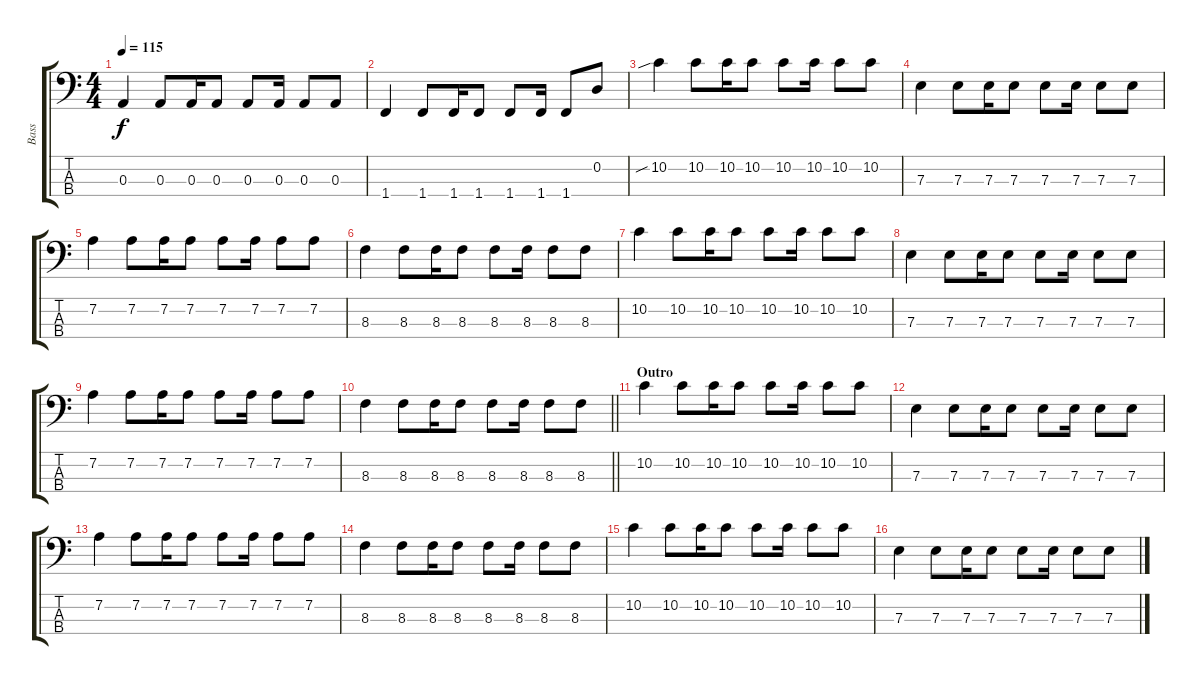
\track ("Bass" "Bass") {instrument electricbasspick}
\staff {score tabs}
\tuning (G2 D2 A1 E1) {hide}
\ts (4 4)
\tempo 115
\clef f4
\ks c
0.3.4{dy f} 0.3.8 0.3.16 0.3.8 0.3.8 0.3.16 0.3.8 0.3.8 |
1.4.4 1.4.8 1.4.16 1.4.8 1.4.8 1.4.16 1.4.8 0.2.8 |
10.2{sib}.4 10.2.8 10.2.16 10.2.8 10.2.8 10.2.16 10.2.8 10.2.8 |
7.3.4 7.3.8 7.3.16 7.3.8 7.3.8 7.3.16 7.3.8 7.3.8 |
7.2.4 7.2.8 7.2.16 7.2.8 7.2.8 7.2.16 7.2.8 7.2.8 |
8.3.4 8.3.8 8.3.16 8.3.8 8.3.8 8.3.16 8.3.8 8.3.8 |
10.2.4 10.2.8 10.2.16 10.2.8 10.2.8 10.2.16 10.2.8 10.2.8 |
7.3.4 7.3.8 7.3.16 7.3.8 7.3.8 7.3.16 7.3.8 7.3.8 |
7.2.4 7.2.8 7.2.16 7.2.8 7.2.8 7.2.16 7.2.8 7.2.8 |
\barLineRight lightlight
8.3.4 8.3.8 8.3.16 8.3.8 8.3.8 8.3.16 8.3.8 8.3.8 |
\section ("" "Outro")
10.2.4 10.2.8 10.2.16 10.2.8 10.2.8 10.2.16 10.2.8 10.2.8 |
7.3.4 7.3.8 7.3.16 7.3.8 7.3.8 7.3.16 7.3.8 7.3.8 |
7.2.4 7.2.8 7.2.16 7.2.8 7.2.8 7.2.16 7.2.8 7.2.8 |
8.3.4 8.3.8 8.3.16 8.3.8 8.3.8 8.3.16 8.3.8 8.3.8 |
10.2.4 10.2.8 10.2.16 10.2.8 10.2.8 10.2.16 10.2.8 10.2.8 |
7.3.4 7.3.8 7.3.16 7.3.8 7.3.8 7.3.16 7.3.8 7.3.8
